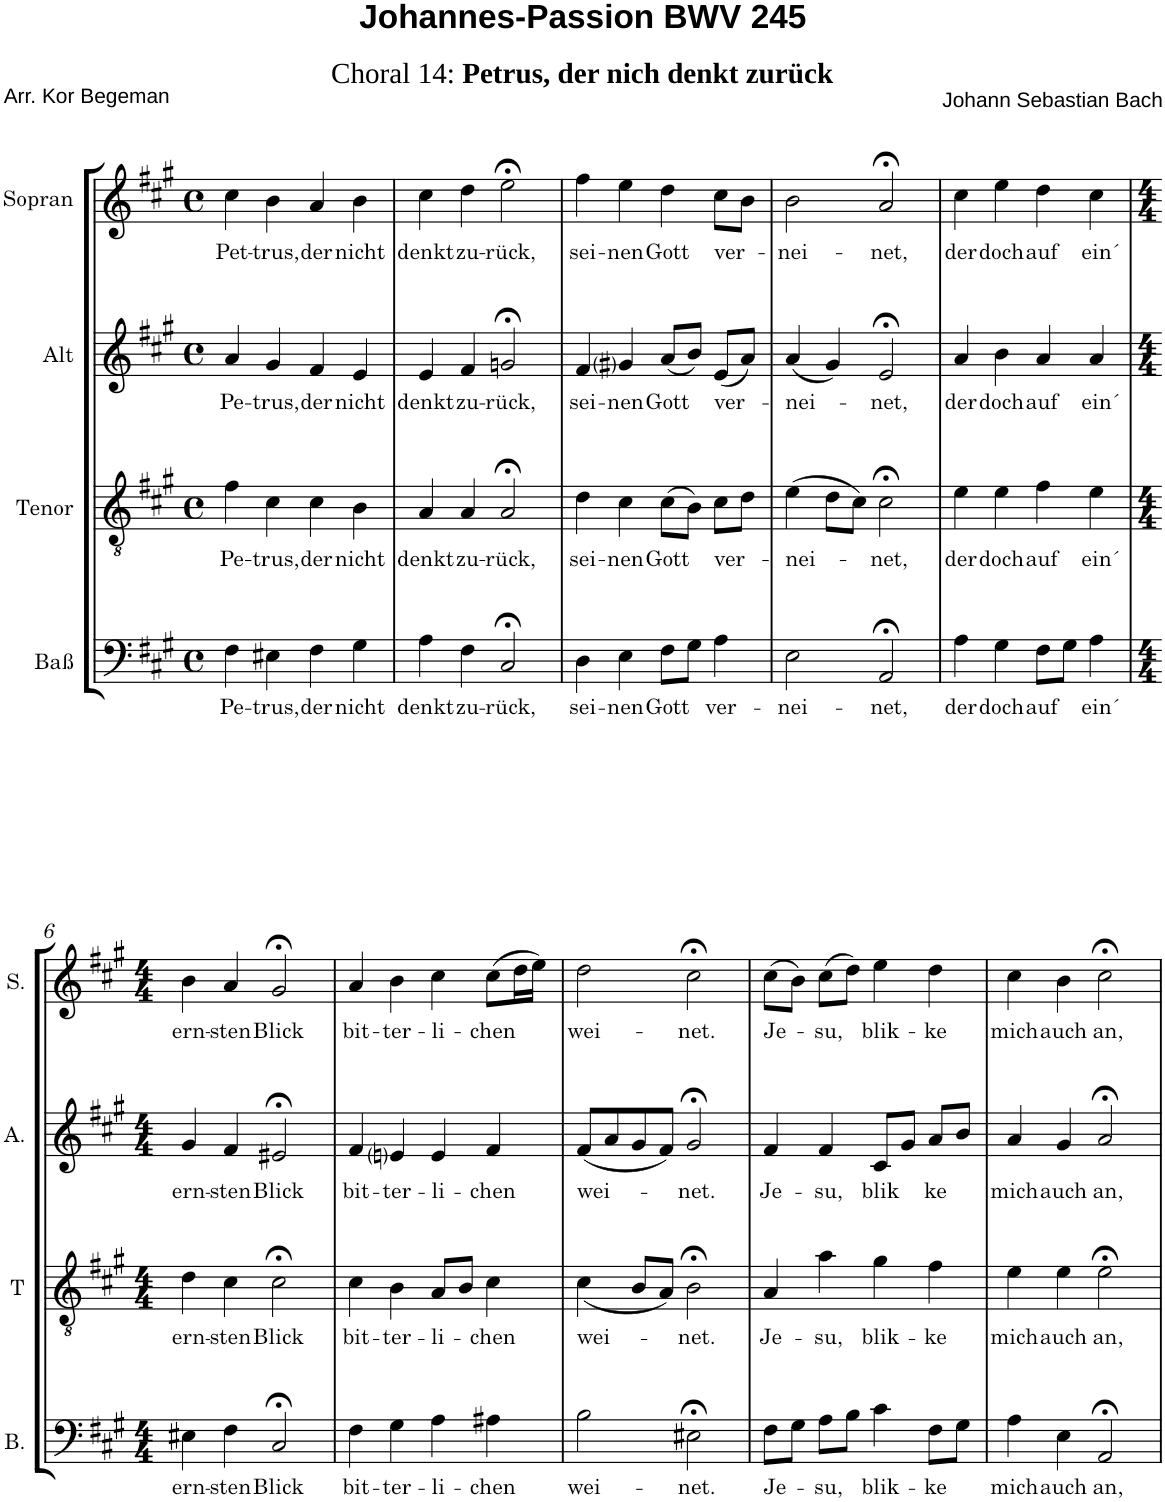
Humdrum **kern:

**kern	**text	**kern	**text	**kern	**text	**kern	**text
*part4	*part4	*part3	*part3	*part2	*part2	*part1	*part1
*staff4	*staff4	*staff3	*staff3	*staff2	*staff2	*staff1	*staff1
*I"Baß	*	*I"Tenor	*	*I"Alt	*	*I"Sopran	*
*I'B.	*	*I'T	*	*I'A.	*	*I'S.	*
*clefF4	*	*clefGv2	*	*clefG2	*	*clefG2	*
*	*	*	*	*	*	*Trd1c2	*
*k[f#c#g#]	*	*k[f#c#g#]	*	*k[f#c#g#]	*	*k[f#c#g#]	*
*A:	*	*A:	*	*A:	*	*A:	*
*M4/4	*	*M4/4	*	*M4/4	*	*M4/4	*
*met(c)	*	*met(c)	*	*met(c)	*	*met(c)	*
=1	=1	=1	=1	=1	=1	=1	=1
!	!LO:LY:b	!	!LO:LY:b	!	!LO:LY:b	!	!LO:LY:b
4F#\	Pe-	4f#\	Pe-	4a/	Pe-	4cc#\	Pet-
!	!LO:LY:b	!	!LO:LY:b	!	!LO:LY:b	!	!LO:LY:b
4E#X\	-trus,	4c#\	-trus,	4g#/	-trus,	4b\	-trus,
!	!LO:LY:b	!	!LO:LY:b	!	!LO:LY:b	!	!LO:LY:b
4F#\	der	4c#\	der	4f#/	der	4a/	der
!	!LO:LY:b	!	!LO:LY:b	!	!LO:LY:b	!	!LO:LY:b
4G#\	nicht	4B\	nicht	4e/	nicht	4b\	nicht
=2	=2	=2	=2	=2	=2	=2	=2
!	!LO:LY:b	!	!LO:LY:b	!	!LO:LY:b	!	!LO:LY:b
4A\	denkt	4A/	denkt	4e/	denkt	4cc#\	denkt
!	!LO:LY:b	!	!LO:LY:b	!	!LO:LY:b	!	!LO:LY:b
4F#\	zu-	4A/	zu-	4f#/	zu-	4dd\	zu-
!	!LO:LY:b	!	!LO:LY:b	!	!LO:LY:b	!	!LO:LY:b
2C#;</	-rück,	2A;</	-rück,	2gn;</	-rück,	2ee;<\	-rück,
=3	=3	=3	=3	=3	=3	=3	=3
!	!LO:LY:b	!	!LO:LY:b	!	!LO:LY:b	!	!LO:LY:b
4D\	sei-	4d\	sei-	4f#/	sei-	4ff#\	sei-
!	!LO:LY:b	!	!LO:LY:b	!	!LO:LY:b	!	!LO:LY:b
4E\	-nen	4c#\	-nen	4g#i/	-nen	4ee\	-nen
!	!LO:LY:b	!	!LO:LY:b	!	!LO:LY:b	!	!LO:LY:b
8F#\L	Gott	(>8c#\L	Gott	(<8a/L	Gott	4dd\	Gott
8G#\J	.	8B\J)	.	8b/J)	.	.	.
!	!LO:LY:b	!	!LO:LY:b	!	!LO:LY:b	!	!LO:LY:b
4A\	ver-	8c#\L	ver-	(<8e/L	ver-	8cc#\L	ver-
.	.	8d\J	.	8a/J)	.	8b\J	.
=4	=4	=4	=4	=4	=4	=4	=4
!	!LO:LY:b	!	!LO:LY:b	!	!LO:LY:b	!	!LO:LY:b
2E\	-nei-	(>4e\	-nei-	(<4a/	-nei-	2b\	-nei-
.	.	8d\L	.	4g#/)	.	.	.
.	.	8c#\J)	.	.	.	.	.
!	!LO:LY:b	!	!LO:LY:b	!	!LO:LY:b	!	!LO:LY:b
2AA;</	-net,	2c#;<\	-net,	2e;</	-net,	2a;</	-net,
=5	=5	=5	=5	=5	=5	=5	=5
!	!LO:LY:b	!	!LO:LY:b	!	!LO:LY:b	!	!LO:LY:b
4A\	der	4e\	der	4a/	der	4cc#\	der
!	!LO:LY:b	!	!LO:LY:b	!	!LO:LY:b	!	!LO:LY:b
4G#\	doch	4e\	doch	4b\	doch	4ee\	doch
!	!LO:LY:b	!	!LO:LY:b	!	!LO:LY:b	!	!LO:LY:b
8F#\L	auf	4f#\	auf	4a/	auf	4dd\	auf
8G#\J	.	.	.	.	.	.	.
!	!LO:LY:b	!	!LO:LY:b	!	!LO:LY:b	!	!LO:LY:b
4A\	ein´	4e\	ein´	4a/	ein´	4cc#\	ein´
!!LO:LB:g=z
=6	=6	=6	=6	=6	=6	=6	=6
*M4/4	*	*M4/4	*	*M4/4	*	*M4/4	*
!	!LO:LY:b	!	!LO:LY:b	!	!LO:LY:b	!	!LO:LY:b
4E#X\	ern-	4d\	ern-	4g#/	ern-	4b\	ern-
!	!LO:LY:b	!	!LO:LY:b	!	!LO:LY:b	!	!LO:LY:b
4F#\	-sten	4c#\	-sten	4f#/	-sten	4a/	-sten
!	!LO:LY:b	!	!LO:LY:b	!	!LO:LY:b	!	!LO:LY:b
2C#;</	Blick	2c#;<\	Blick	2e#X;</	Blick	2g#;</	Blick
=7	=7	=7	=7	=7	=7	=7	=7
!	!LO:LY:b	!	!LO:LY:b	!	!LO:LY:b	!	!LO:LY:b
4F#\	bit-	4c#\	bit-	4f#/	bit-	4a/	bit-
!	!LO:LY:b	!	!LO:LY:b	!	!LO:LY:b	!	!LO:LY:b
4G#\	-ter-	4B\	-ter-	4eni/	-ter-	4b\	-ter-
!	!LO:LY:b	!	!LO:LY:b	!	!LO:LY:b	!	!LO:LY:b
4A\	-li-	8A/L	-li-	4e/	-li-	4cc#\	-li-
.	.	8B/J	.	.	.	.	.
!	!LO:LY:b	!	!LO:LY:b	!	!LO:LY:b	!	!LO:LY:b
4A#X\	-chen	4c#\	-chen	4f#/	-chen	(>8cc#\L	-chen
.	.	.	.	.	.	16dd\L	.
.	.	.	.	.	.	16ee\JJ)	.
=8	=8	=8	=8	=8	=8	=8	=8
!	!LO:LY:b	!	!LO:LY:b	!	!LO:LY:b	!	!LO:LY:b
2B\	wei-	(<4c#\	wei-	(<8f#/L	wei-	2dd\	wei-
.	.	.	.	8a/	.	.	.
.	.	8B/L	.	8g#/	.	.	.
.	.	8A/J)	.	8f#/J)	.	.	.
!	!LO:LY:b	!	!LO:LY:b	!	!LO:LY:b	!	!LO:LY:b
2E#X;<\	-net.	2B;<\	-net.	2g#;</	-net.	2cc#;<\	-net.
=9	=9	=9	=9	=9	=9	=9	=9
!	!LO:LY:b	!	!LO:LY:b	!	!LO:LY:b	!	!LO:LY:b
8F#\L	Je-	4A/	Je-	4f#/	Je-	(>8cc#\L	Je-
8G#\J	.	.	.	.	.	8b\J)	.
!	!LO:LY:b	!	!LO:LY:b	!	!LO:LY:b	!	!LO:LY:b
8A\L	-su,	4a\	-su,	4f#/	-su,	(>8cc#\L	-su,
8B\J	.	.	.	.	.	8dd\J)	.
!	!LO:LY:b	!	!LO:LY:b	!	!LO:LY:b	!	!LO:LY:b
4c#\	blik-	4g#\	blik-	8c#/L	blik	4ee\	blik-
.	.	.	.	8g#/J	.	.	.
!	!LO:LY:b	!	!LO:LY:b	!	!LO:LY:b	!	!LO:LY:b
8F#\L	-ke	4f#\	-ke	8a/L	ke	4dd\	-ke
8G#\J	.	.	.	8b/J	.	.	.
=10	=10	=10	=10	=10	=10	=10	=10
!	!LO:LY:b	!	!LO:LY:b	!	!LO:LY:b	!	!LO:LY:b
4A\	mich	4e\	mich	4a/	mich	4cc#\	mich
!	!LO:LY:b	!	!LO:LY:b	!	!LO:LY:b	!	!LO:LY:b
4E\	auch	4e\	auch	4g#/	auch	4b\	auch
!	!LO:LY:b	!	!LO:LY:b	!	!LO:LY:b	!	!LO:LY:b
2AA;</	an,	2e;<\	an,	2a;</	an,	2cc#;<\	an,
=	=	=	=	=	=	=	=
*-	*-	*-	*-	*-	*-	*-	*-
